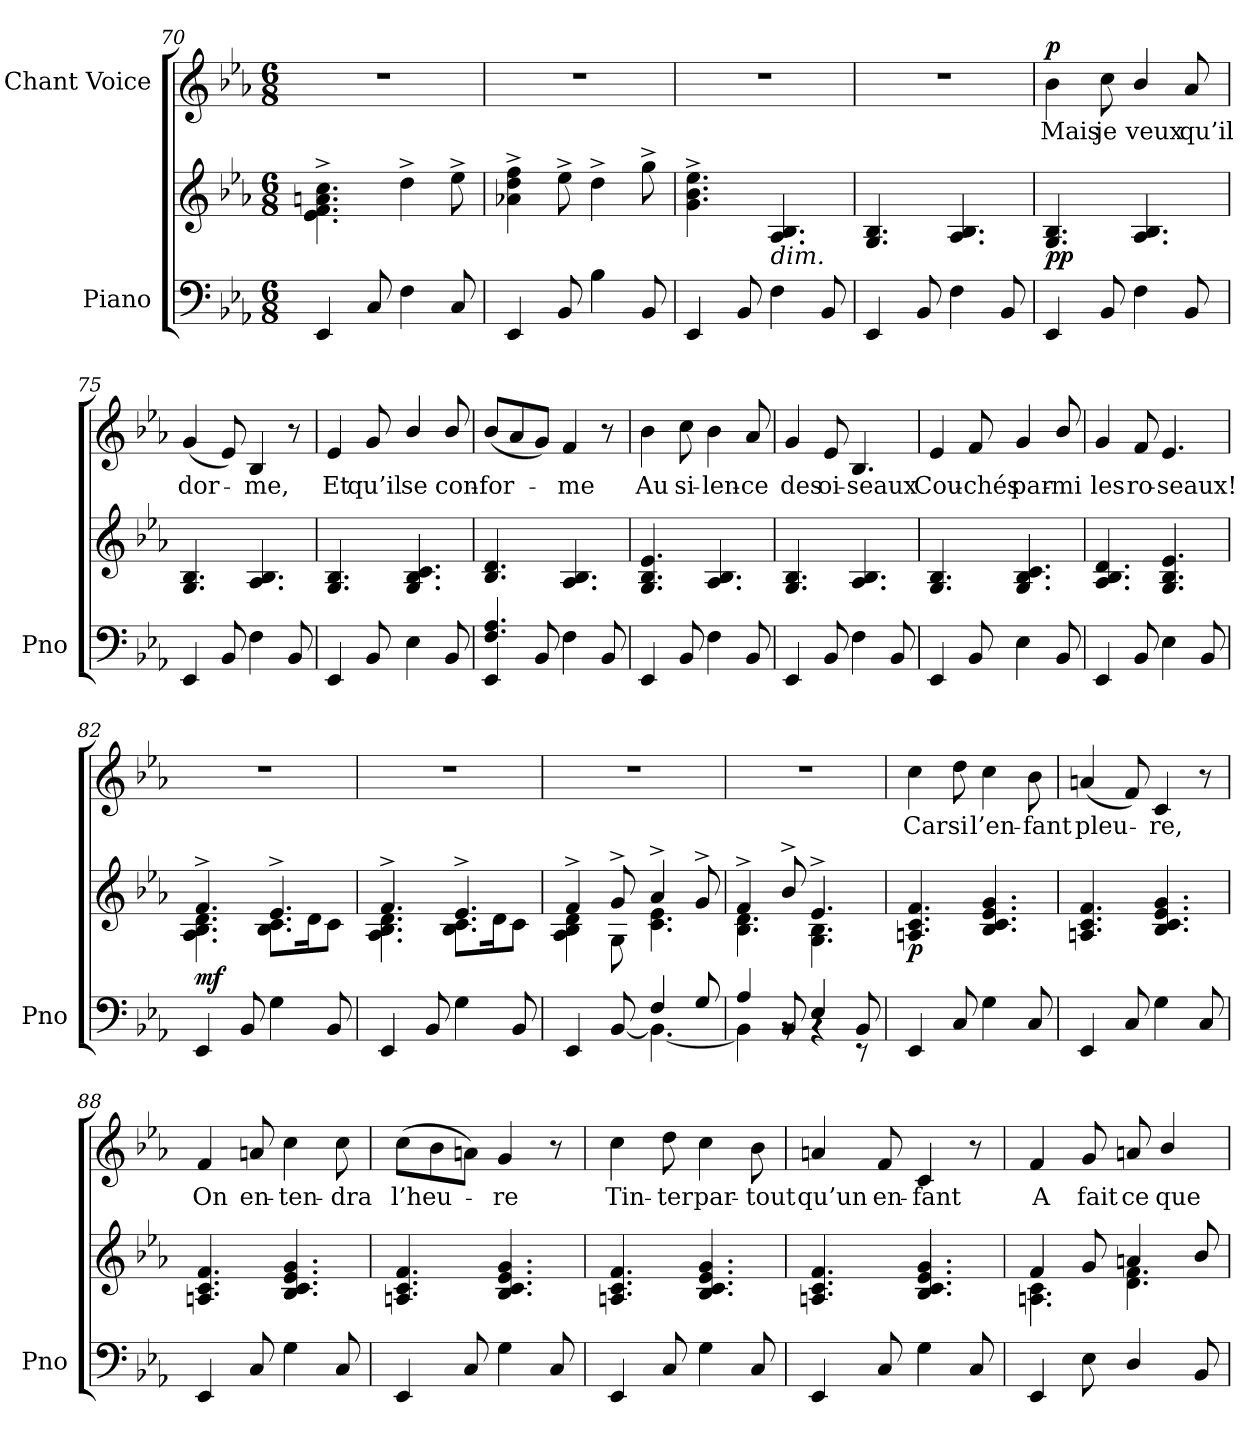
**kern	**kern	**dynam	**kern	**text	**dynam
*part2	*part2	*part2	*part1	*part1	*part1
*staff3	*staff2	*staff2/3	*staff1	*staff1	*staff1
*I"Piano	*	*	*I"Chant Voice	*	*
*I'Pno	*	*	*	*	*
!!LO:LB:g=z
*clefF4	*clefG2	*	*clefG2	*	*
*k[b-e-a-]	*k[b-e-a-]	*	*k[b-e-a-]	*	*
*M6/8	*M6/8	*	*M6/8	*	*
=70	=70	=70	=70	=70	=70
4EE-/	4.e-\^ 4.f\^ 4.an\^ 4.cc\^	.	2.r	.	.
8C/	.	.	.	.	.
4F\	4dd^\	.	.	.	.
8C/	8ee-^\	.	.	.	.
=71	=71	=71	=71	=71	=71
4EE-/	4a-X\^ 4dd\^ 4ff\^	.	2.r	.	.
8BB-/	8ee-^\	.	.	.	.
4B-\	4dd^\	.	.	.	.
8BB-/	8gg^\	.	.	.	.
=72	=72	=72	=72	=72	=72
4EE-/	4.g\^ 4.b-\^ 4.ee-\^	.	2.r	.	.
8BB-/	.	.	.	.	.
!	!LO:TX:b:i:t=dim.	!	!	!	!
4F\	4.A-/ 4.B-/	.	.	.	.
8BB-/	.	.	.	.	.
=73	=73	=73	=73	=73	=73
4EE-/	4.G/ 4.B-/	.	2.r	.	.
8BB-/	.	.	.	.	.
4F\	4.A-/ 4.B-/	.	.	.	.
8BB-/	.	.	.	.	.
=74	=74	=74	=74	=74	=74
!	!	!LO:DY:b	!	!LO:LY:b	!LO:DY:a
4EE-/	4.G/ 4.B-/	pp	4b-\	Mais	p
!	!	!	!	!LO:LY:b	!
8BB-/	.	.	8cc\	je	.
!	!	!	!	!LO:LY:b	!
4F\	4.A-/ 4.B-/	.	4b-/	veux	.
!	!	!	!	!LO:LY:b	!
8BB-/	.	.	8a-/	qu’il	.
=75	=75	=75	=75	=75	=75
!	!	!	!	!LO:LY:b	!
4EE-/	4.G/ 4.B-/	.	(<4g/	dor-	.
8BB-/	.	.	8e-/)	.	.
!	!	!	!	!LO:LY:b	!
4F\	4.A-/ 4.B-/	.	4B-/	-me,	.
8BB-/	.	.	8r	.	.
!!LO:LB:g=z
=76	=76	=76	=76	=76	=76
!	!	!	!	!LO:LY:b	!
4EE-/	4.G/ 4.B-/	.	4e-/	Et	.
!	!	!	!	!LO:LY:b	!
8BB-/	.	.	8g/	qu’il	.
!	!	!	!	!LO:LY:b	!
4E-\	4.G/ 4.B-/ 4.c/	.	4b-/	se	.
!	!	!	!	!LO:LY:b	!
8BB-/	.	.	8b-/	con-	.
=77	=77	=77	=77	=77	=77
*^	*	*	*	*	*
!	!	!	!	!	!LO:LY:b	!
4EE-/	4.F/ 4.A-/	4.B-/ 4.d/	.	(<8b-/L	-for-	.
.	.	.	.	8a-/	.	.
8BB-/	.	.	.	8g/J)	.	.
!	!	!	!	!	!LO:LY:b	!
4F\	4ryy	4.A-/ 4.B-/	.	4f/	-me	.
8BB-/	8ryy	.	.	8r	.	.
=78	=78	=78	=78	=78	=78	=78
!	!	!	!	!	!LO:LY:b	!
*v	*v	*	*	*	*	*
4EE-/	4.G/ 4.B-/ 4.e-/	.	4b-\	Au	.
!	!	!	!	!LO:LY:b	!
8BB-/	.	.	8cc\	si-	.
!	!	!	!	!LO:LY:b	!
4F\	4.A-/ 4.B-/	.	4b-\	-len-	.
!	!	!	!	!LO:LY:b	!
8BB-/	.	.	8a-/	-ce	.
=79	=79	=79	=79	=79	=79
!	!	!	!	!LO:LY:b	!
4EE-/	4.G/ 4.B-/	.	4g/	des	.
!	!	!	!	!LO:LY:b	!
8BB-/	.	.	8e-/	oi-	.
!	!	!	!	!LO:LY:b	!
4F\	4.A-/ 4.B-/	.	4.B-/	-seaux	.
8BB-/	.	.	.	.	.
=80	=80	=80	=80	=80	=80
!	!	!	!	!LO:LY:b	!
4EE-/	4.G/ 4.B-/	.	4e-/	Cou-	.
!	!	!	!	!LO:LY:b	!
8BB-/	.	.	8f/	-chés	.
!	!	!	!	!LO:LY:b	!
4E-\	4.G/ 4.B-/ 4.c/	.	4g/	par-	.
!	!	!	!	!LO:LY:b	!
8BB-/	.	.	8b-/	-mi	.
!!LO:PB:g=z
=81	=81	=81	=81	=81	=81
!	!	!	!	!LO:LY:b	!
4EE-/	4.A-/ 4.B-/ 4.d/	.	4g/	les	.
!	!	!	!	!LO:LY:b	!
8BB-/	.	.	8f/	ro-	.
!	!	!	!	!LO:LY:b	!
4E-\	4.G/ 4.B-/ 4.e-/	.	4.e-/	-seaux!	.
8BB-/	.	.	.	.	.
=82	=82	=82	=82	=82	=82
*	*^	*	*	*	*
!	!	!	!LO:DY:b	!	!	!
4EE-/	4.f^/	4.A-\ 4.B-\ 4.d\	mf	2.r	.	.
8BB-/	.	.	.	.	.	.
4G\	4.e-^/	8.B-\ 8.c\L	.	.	.	.
.	.	16d\K	.	.	.	.
8BB-/	.	8c\J	.	.	.	.
=83	=83	=83	=83	=83	=83	=83
4EE-/	4.f^/	4.A-\ 4.B-\ 4.d\	.	2.r	.	.
8BB-/	.	.	.	.	.	.
4G\	4.e-^/	8.B-\ 8.c\L	.	.	.	.
.	.	16d\K	.	.	.	.
8BB-/	.	8c\J	.	.	.	.
=84	=84	=84	=84	=84	=84	=84
*^	*	*	*	*	*	*
4EE-/	4ryy	4f^/	4A-\ 4B-\ 4d\	.	2.r	.	.
[8BB-/	8ryy	8g^/	8G\	.	.	.	.
4F/	4.BB-\_	4a-^/	4.c\ 4.e-\	.	.	.	.
8G/	.	8g^/	.	.	.	.	.
=85	=85	=85	=85	=85	=85	=85	=85
4A-/	4BB-\]	4f^/	4.B-\ 4.d\	.	2.r	.	.
8BB-/	8rBB	8b-^/	.	.	.	.	.
4E-/	4rBB	4.e-^/	4.G\ 4.B-\	.	.	.	.
8BB-/	8r	.	.	.	.	.	.
*	*	*v	*v	*	*	*	*
!!LO:LB:g=z
=86	=86	=86	=86	=86	=86	=86
!	!	!	!LO:DY:b	!	!LO:LY:b	!
*v	*v	*	*	*	*	*
4EE-/	4.An/ 4.c/ 4.f/	p	4cc\	Car	.
!	!	!	!	!LO:LY:b	!
8C/	.	.	8dd\	si	.
!	!	!	!	!LO:LY:b	!
4G\	4.B-/ 4.c/ 4.e-/ 4.g/	.	4cc\	l’en-	.
!	!	!	!	!LO:LY:b	!
8C/	.	.	8b-\	-fant	.
=87	=87	=87	=87	=87	=87
!	!	!	!	!LO:LY:b	!
4EE-/	4.An/ 4.c/ 4.f/	.	(<4an/	pleu-	.
8C/	.	.	8f/)	.	.
!	!	!	!	!LO:LY:b	!
4G\	4.B-/ 4.c/ 4.e-/ 4.g/	.	4c/	-re,	.
8C/	.	.	8r	.	.
=88	=88	=88	=88	=88	=88
!	!	!	!	!LO:LY:b	!
4EE-/	4.An/ 4.c/ 4.f/	.	4f/	On	.
!	!	!	!	!LO:LY:b	!
8C/	.	.	8an/	en-	.
!	!	!	!	!LO:LY:b	!
4G\	4.B-/ 4.c/ 4.e-/ 4.g/	.	4cc\	-ten-	.
!	!	!	!	!LO:LY:b	!
8C/	.	.	8cc\	-dra	.
=89	=89	=89	=89	=89	=89
!	!	!	!	!LO:LY:b	!
4EE-/	4.An/ 4.c/ 4.f/	.	(>8cc\L	l’heu-	.
.	.	.	8b-\	.	.
8C/	.	.	8an\J)	.	.
!	!	!	!	!LO:LY:b	!
4G\	4.B-/ 4.c/ 4.e-/ 4.g/	.	4g/	-re	.
8C/	.	.	8r	.	.
=90	=90	=90	=90	=90	=90
!	!	!	!	!LO:LY:b	!
4EE-/	4.An/ 4.c/ 4.f/	.	4cc\	Tin-	.
!	!	!	!	!LO:LY:b	!
8C/	.	.	8dd\	-ter	.
!	!	!	!	!LO:LY:b	!
4G\	4.B-/ 4.c/ 4.e-/ 4.g/	.	4cc\	par-	.
!	!	!	!	!LO:LY:b	!
8C/	.	.	8b-\	-tout	.
!!LO:LB:g=z
=91	=91	=91	=91	=91	=91
!	!	!	!	!LO:LY:b	!
4EE-/	4.An/ 4.c/ 4.f/	.	4an/	qu’un	.
!	!	!	!	!LO:LY:b	!
8C/	.	.	8f/	en-	.
!	!	!	!	!LO:LY:b	!
4G\	4.B-/ 4.c/ 4.e-/ 4.g/	.	4c/	-fant	.
8C/	.	.	8r	.	.
=92	=92	=92	=92	=92	=92
*	*^	*	*	*	*
!	!	!	!	!	!LO:LY:b	!
4EE-/	4f/	4.An\ 4.c\	.	4f/	A	.
!	!	!	!	!	!LO:LY:b	!
8E-\	8g/	.	.	8g/	fait	.
!	!	!	!	!	!LO:LY:b	!
4D/	4an/	4.d\ 4.f\	.	8an/	ce	.
!	!	!	!	!	!LO:LY:b	!
.	.	.	.	4b-/	que	.
8BB-/	8b-/	.	.	.	.	.
*	*v	*v	*	*	*	*
=	=	=	=	=	=
*-	*-	*-	*-	*-	*-
